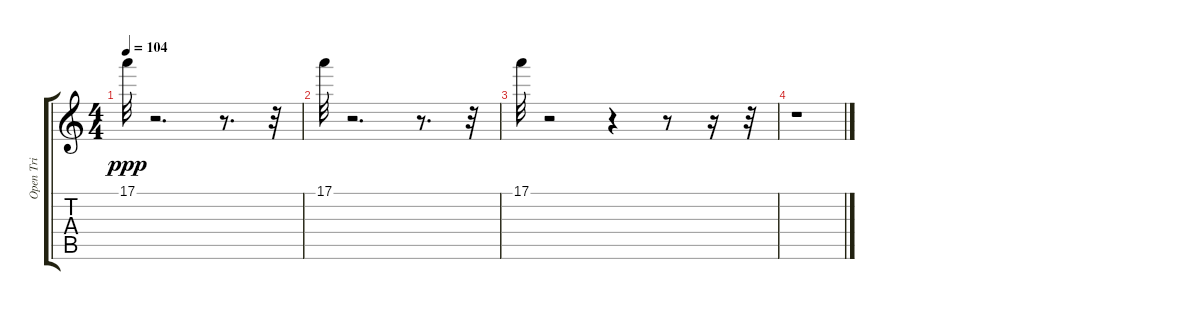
\track ("  Open Triangle" "  Open Tri") {instrument acousticguitarsteel}
\staff {score tabs}
\tuning (E4 B3 G3 D3 A2 E2) {hide}
\ts (4 4)
\tempo 104
\clef g2
\ks c
17.1.32{dy ppp} r.2{d} r.8{d} r.32 |
17.1.32 r.2{d} r.8{d} r.32 |
17.1.32 r.2 r.4 r.8 r.16 r.32 |
r.1
